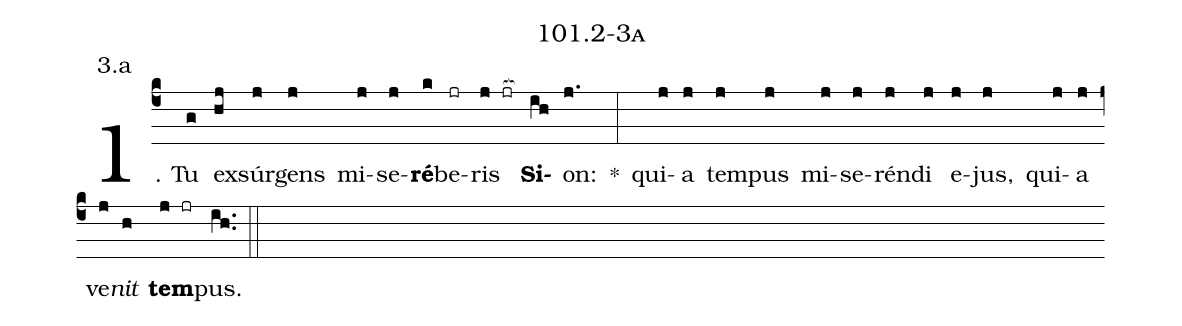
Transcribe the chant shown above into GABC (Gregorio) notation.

name: 101.2-3a;
annotation: 3.a;
%%
(c4)1. Tu(g) ex(hj)súr(j)gens(j) mi(j)se(j)<b>ré</b>(k)be(jr)ris(j jr[ocb:1{]) <b>Si</b>(ih[ocb:0}])on:(j.) *(:) qui(j)a(j) tem(j)pus(j) mi(j)se(j)rén(j)di(j) e(j)jus,(j) qui(j)a(j) ve(j)<i>nit</i>(h) <b>tem</b>(j jr)pus.(ih..) (::)


%E(j) u(j) o(j) u(h) a(j) e.(ih..) (::)
